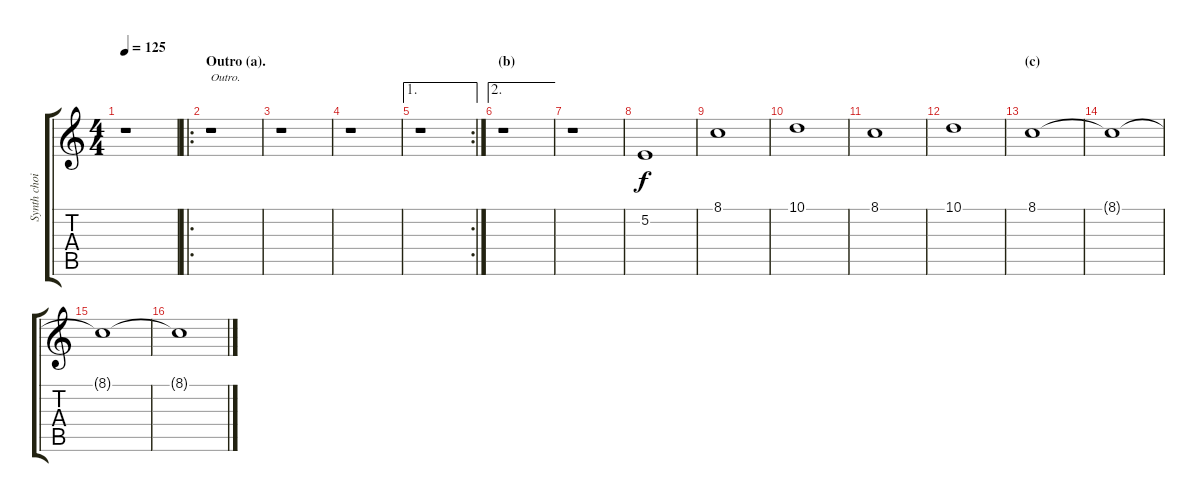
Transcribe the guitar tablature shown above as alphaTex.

\track ("Synth choir" "Synth choi") {instrument pad4choir}
\staff {score tabs}
\tuning (E4 B3 G3 D3 A2 E2) {hide}
\ts (4 4)
\tempo 125
\clef g2
\ks c
r.1{dy f} |
\ro
\section ("" "Outro (a).")
r.1{txt "Outro."} |
r.1 |
r.1 |
\ae 1
\rc 2
r.1 |
\ae 2
\section ("" "(b)")
r.1 |
r.1 |
5.2.1 |
8.1.1 |
10.1.1 |
8.1.1 |
10.1.1 |
\section ("" "(c)")
8.1.1 |
8.1{t}.1 |
8.1{t}.1 |
8.1{t}.1
